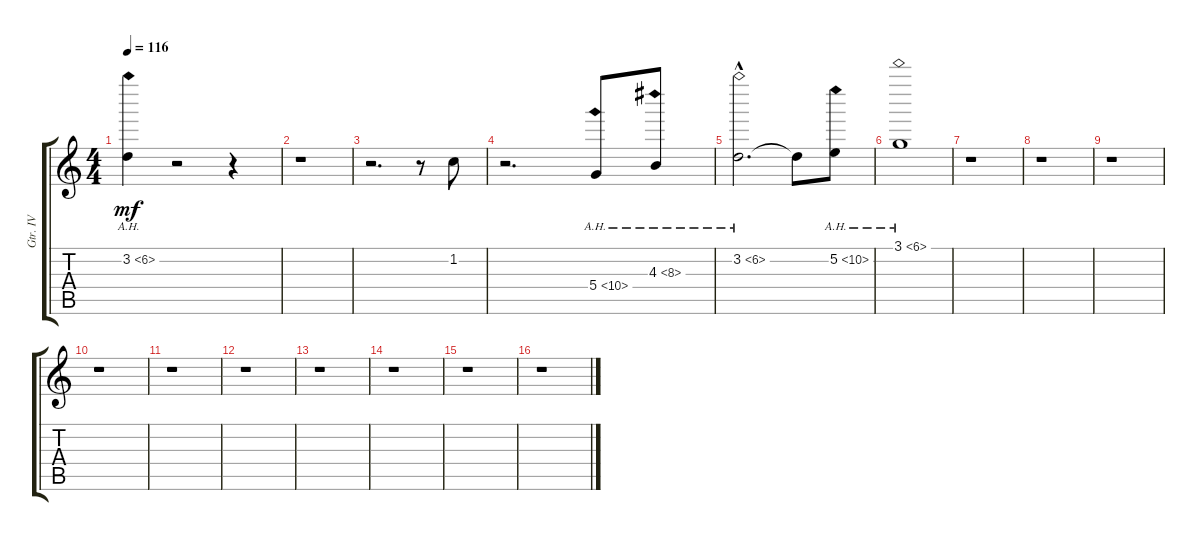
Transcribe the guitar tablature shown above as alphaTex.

\track ("Gtr. IV" "Gtr. IV") {instrument distortionguitar}
\staff {score tabs}
\tuning (E4 B3 G3 D3 A2 E2) {hide}
\ts (4 4)
\tempo 116
\clef g2
\ks c
3.2{ah 3}.4{dy mf} r.2 r.4 |
r.1 |
r.2{d} r.8 1.2.8 |
r.2{d} 5.4{ah 5}.8 4.3{ah 4}.8 |
3.2{ah 3 hac}.2{d} 3.2{t}.8 5.2{ah 5}.8 |
3.1{ah 3}.1 |
r.1 |
r.1 |
r.1 |
r.1 |
r.1 |
r.1 |
r.1 |
r.1 |
r.1 |
r.1
